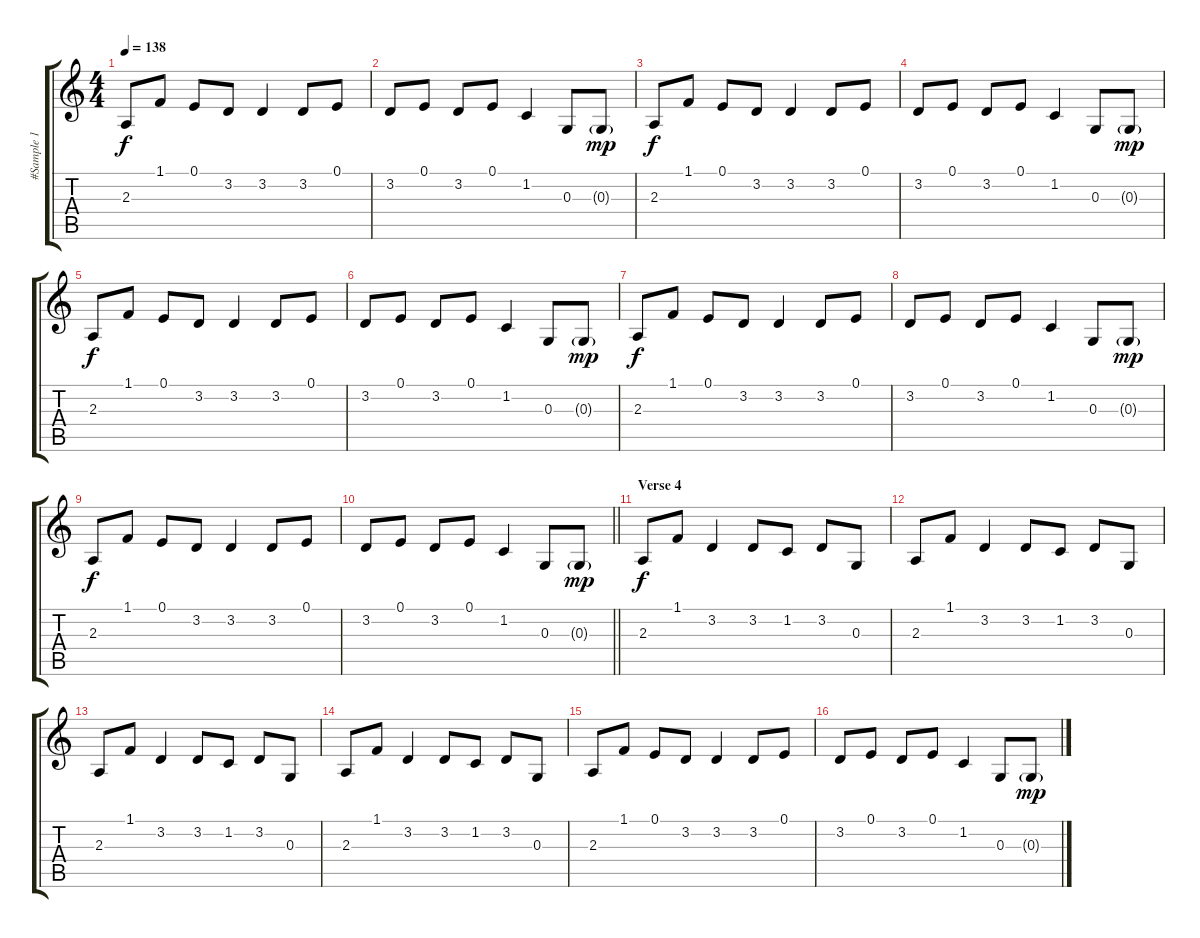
\track ("#Sample 1" "#Sample 1") {instrument rockorgan}
\staff {score tabs}
\tuning (E4 B3 G3 D3 A2 D2) {hide}
\ts (4 4)
\tempo 138
\clef g2
\ks c
2.3.8{dy f} 1.1.8 0.1.8 3.2.8 3.2.4 3.2.8 0.1.8 |
3.2.8 0.1.8 3.2.8 0.1.8 1.2.4 0.3.8 0.3{g}.8{dy mp} |
2.3.8{dy f} 1.1.8 0.1.8 3.2.8 3.2.4 3.2.8 0.1.8 |
3.2.8 0.1.8 3.2.8 0.1.8 1.2.4 0.3.8 0.3{g}.8{dy mp} |
2.3.8{dy f} 1.1.8 0.1.8 3.2.8 3.2.4 3.2.8 0.1.8 |
3.2.8 0.1.8 3.2.8 0.1.8 1.2.4 0.3.8 0.3{g}.8{dy mp} |
2.3.8{dy f} 1.1.8 0.1.8 3.2.8 3.2.4 3.2.8 0.1.8 |
3.2.8 0.1.8 3.2.8 0.1.8 1.2.4 0.3.8 0.3{g}.8{dy mp} |
2.3.8{dy f} 1.1.8 0.1.8 3.2.8 3.2.4 3.2.8 0.1.8 |
\barLineRight lightlight
3.2.8 0.1.8 3.2.8 0.1.8 1.2.4 0.3.8 0.3{g}.8{dy mp} |
\section ("" "Verse 4")
2.3.8{dy f} 1.1.8 3.2.4 3.2.8 1.2.8 3.2.8 0.3.8 |
2.3.8 1.1.8 3.2.4 3.2.8 1.2.8 3.2.8 0.3.8 |
2.3.8 1.1.8 3.2.4 3.2.8 1.2.8 3.2.8 0.3.8 |
2.3.8 1.1.8 3.2.4 3.2.8 1.2.8 3.2.8 0.3.8 |
2.3.8 1.1.8 0.1.8 3.2.8 3.2.4 3.2.8 0.1.8 |
3.2.8 0.1.8 3.2.8 0.1.8 1.2.4 0.3.8 0.3{g}.8{dy mp}
